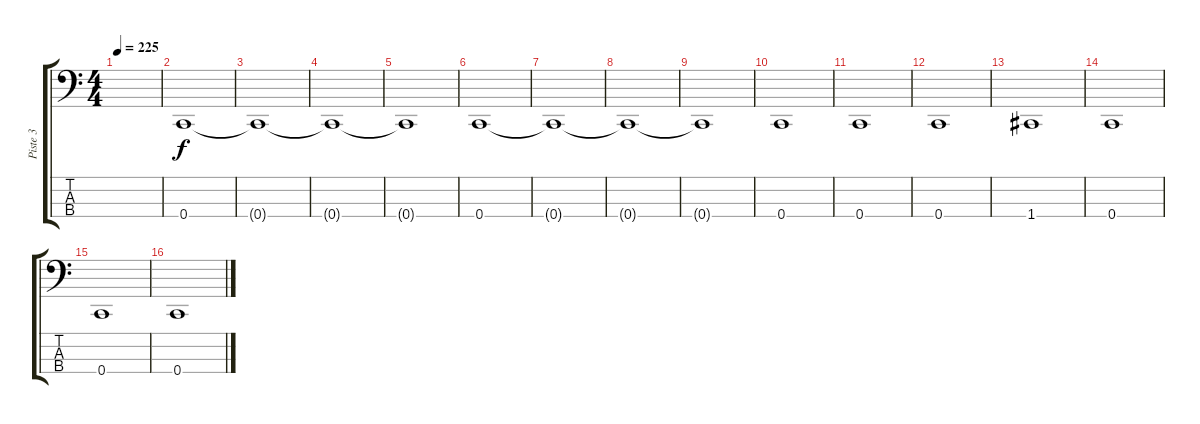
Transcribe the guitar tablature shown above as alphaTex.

\track ("Piste 3" "Piste 3") {instrument electricbassfinger}
\staff {score tabs}
\tuning (F2 C2 G1 C1) {hide}
\ts (4 4)
\tempo 225
\clef f4
\ks c
|
0.4.1 |
0.4{t}.1 |
0.4{t}.1 |
0.4{t}.1 |
0.4.1 |
0.4{t}.1 |
0.4{t}.1 |
0.4{t}.1 |
0.4.1 |
0.4.1 |
0.4.1 |
1.4.1 |
0.4.1 |
0.4.1 |
0.4.1
